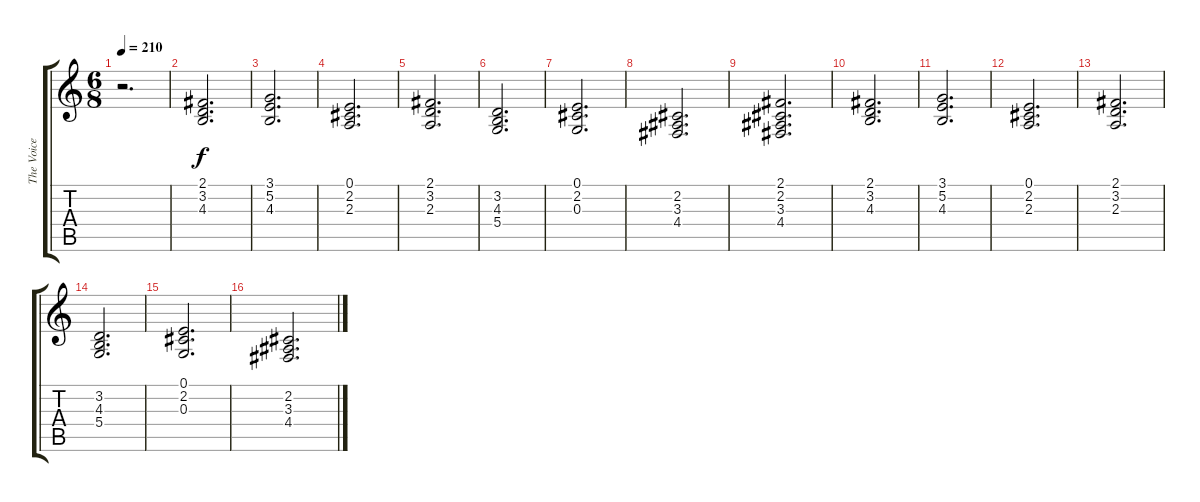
\track ("The Voice of The Music" "The Voice ") {instrument stringensemble1}
\staff {score tabs}
\tuning (E4 B3 G3 D3 A2 E2) {hide}
\ts (6 8)
\tempo 210
\clef g2
\ks c
r.2{d dy f} |
(2.1 3.2 4.3).2{d} |
(3.1 5.2 4.3).2{d} |
(0.1 2.2 2.3).2{d} |
(2.1 3.2 2.3).2{d} |
(3.2 4.3 5.4).2{d} |
(0.1 2.2 0.3).2{d} |
(2.2 3.3 4.4).2{d} |
(2.1 2.2 3.3 4.4).2{d} |
(2.1 3.2 4.3).2{d} |
(3.1 5.2 4.3).2{d} |
(0.1 2.2 2.3).2{d} |
(2.1 3.2 2.3).2{d} |
(3.2 4.3 5.4).2{d} |
(0.1 2.2 0.3).2{d} |
(2.2 3.3 4.4).2{d}
